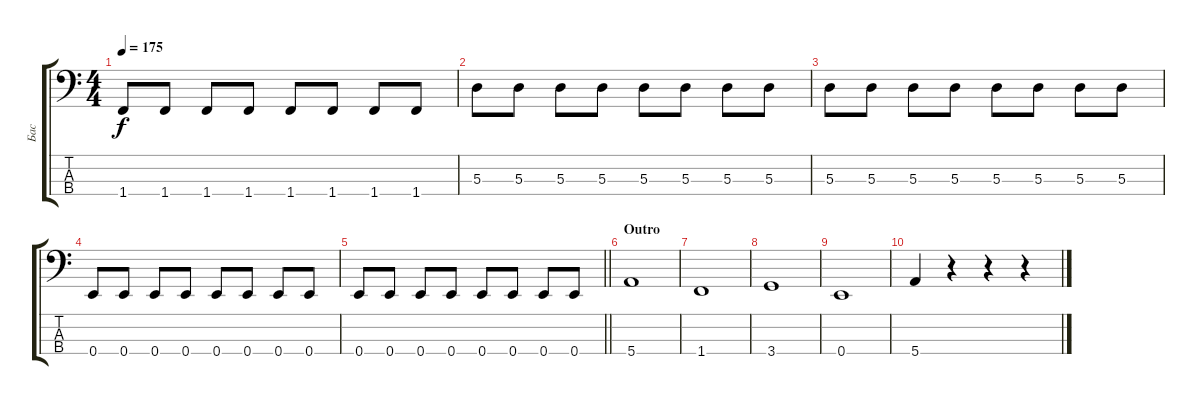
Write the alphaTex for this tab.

\track ("Бас" "Бас") {instrument electricbassfinger}
\staff {score tabs}
\tuning (G2 D2 A1 E1) {hide}
\ts (4 4)
\tempo 175
\clef f4
\ks c
1.4.8{dy f} 1.4.8 1.4.8 1.4.8 1.4.8 1.4.8 1.4.8 1.4.8 |
5.3.8 5.3.8 5.3.8 5.3.8 5.3.8 5.3.8 5.3.8 5.3.8 |
5.3.8 5.3.8 5.3.8 5.3.8 5.3.8 5.3.8 5.3.8 5.3.8 |
0.4.8 0.4.8 0.4.8 0.4.8 0.4.8 0.4.8 0.4.8 0.4.8 |
\barLineRight lightlight
0.4.8 0.4.8 0.4.8 0.4.8 0.4.8 0.4.8 0.4.8 0.4.8 |
\section ("" "Outro")
5.4.1 |
1.4.1 |
3.4.1 |
0.4.1 |
5.4.4 r.4 r.4 r.4
